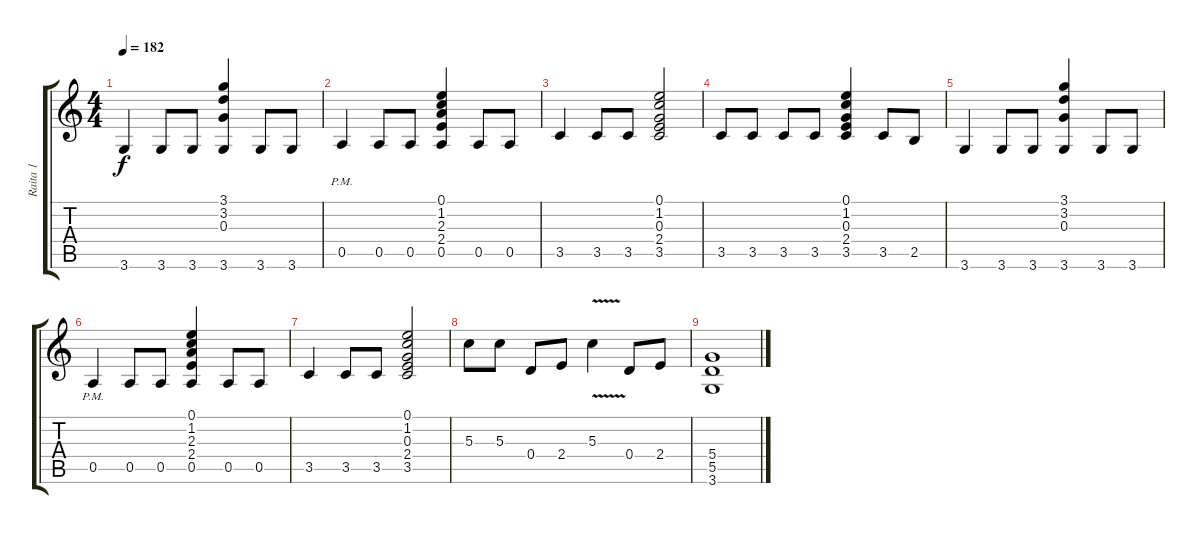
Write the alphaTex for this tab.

\track ("Raita 1" "Raita 1") {instrument distortionguitar}
\staff {score tabs}
\tuning (E4 B3 G3 D3 A2 E2) {hide}
\ts (4 4)
\tempo 182
\clef g2
\ks c
3.6.4{dy f} 3.6.8 3.6.8 (3.1 3.2 0.3 3.6).4 3.6.8 3.6.8 |
0.5{pm}.4 0.5.8 0.5.8 (0.1 1.2 2.3 2.4 0.5).4 0.5.8 0.5.8 |
3.5.4 3.5.8 3.5.8 (0.1 1.2 0.3 2.4 3.5).2 |
3.5.8 3.5.8 3.5.8 3.5.8 (0.1 1.2 0.3 2.4 3.5).4 3.5.8 2.5.8 |
3.6.4 3.6.8 3.6.8 (3.1 3.2 0.3 3.6).4 3.6.8 3.6.8 |
0.5{pm}.4 0.5.8 0.5.8 (0.1 1.2 2.3 2.4 0.5).4 0.5.8 0.5.8 |
3.5.4 3.5.8 3.5.8 (0.1 1.2 0.3 2.4 3.5).2 |
5.3.8 5.3.8 0.4.8 2.4.8 5.3{v}.4 0.4.8 2.4.8 |
(5.4 5.5 3.6).1
